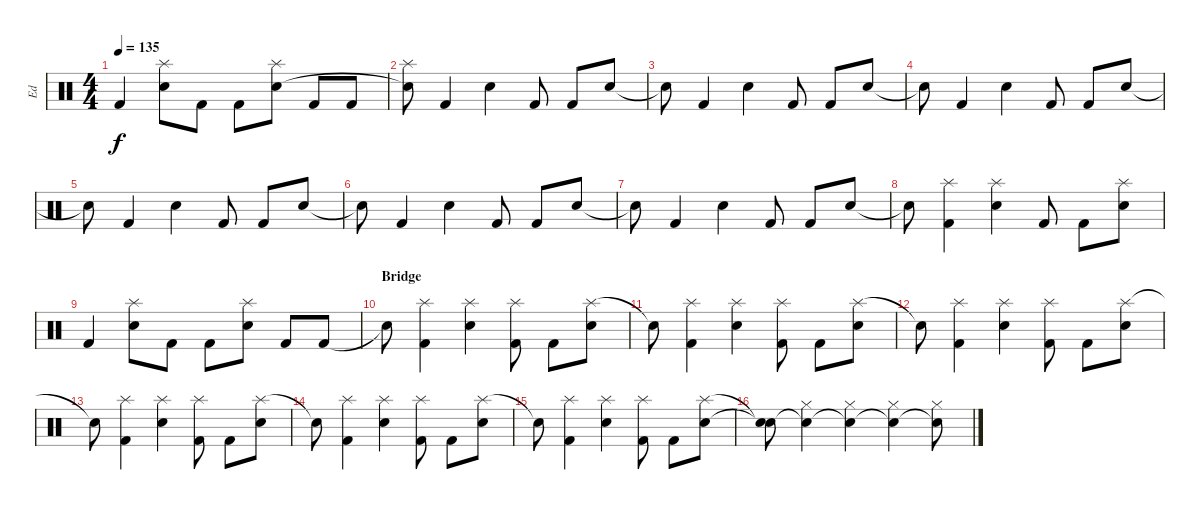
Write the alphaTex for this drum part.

\track ("Ed" "Ed") {instrument percussion}
\staff {score}
\articulation defaults
\ts (4 4)
\tempo 135
\clef neutral
\ks c "Kick (hit) 2".4{dy f}
("Splash (hit)" "Snare (hit) 2").8 "Kick (hit) 2".8 "Kick (hit) 2".8 ("Splash (hit)" "Snare (hit) 2").8 "Kick (hit) 2".8 "Kick (hit) 2".8 |
("Splash (hit)" "Snare (hit)"{t}).8 "Kick (hit) 2".4 "Snare (hit) 2".4 "Kick (hit) 2".8 "Kick (hit) 2".8 "Snare (hit) 2".8 |
"Snare (hit)"{t}.8 "Kick (hit) 2".4 "Snare (hit) 2".4 "Kick (hit) 2".8 "Kick (hit) 2".8 "Snare (hit) 2".8 |
"Snare (hit)"{t}.8 "Kick (hit) 2".4 "Snare (hit) 2".4 "Kick (hit) 2".8 "Kick (hit) 2".8 "Snare (hit) 2".8 |
"Snare (hit)"{t}.8 "Kick (hit) 2".4 "Snare (hit) 2".4 "Kick (hit) 2".8 "Kick (hit) 2".8 "Snare (hit) 2".8 |
"Snare (hit)"{t}.8 "Kick (hit) 2".4 "Snare (hit) 2".4 "Kick (hit) 2".8 "Kick (hit) 2".8 "Snare (hit) 2".8 |
"Snare (hit)"{t}.8 "Kick (hit) 2".4 "Snare (hit) 2".4 "Kick (hit) 2".8 "Kick (hit) 2".8 "Snare (hit) 2".8 |
"Snare (hit)"{t}.8 ("Splash (hit)" "Kick (hit) 2").4 ("Splash (hit)" "Snare (hit) 2").4 "Kick (hit) 2".8 "Kick (hit) 2".8 ("Splash (hit)" "Snare (hit) 2").8 |
"Kick (hit) 2".4 ("Splash (hit)" "Snare (hit) 2").8 "Kick (hit) 2".8 "Kick (hit) 2".8 ("Splash (hit)" "Snare (hit) 2").8 "Kick (hit) 2".8 "Kick (hit) 2".8 |
\section ("" "Bridge")
"Snare (hit)"{t}.8 ("Splash (hit)" "Kick (hit) 2").4 ("Splash (hit)" "Snare (hit) 2").4 ("Splash (hit)" "Kick (hit) 2").8 "Kick (hit) 2".8 ("Splash (hit)" "Snare (hit) 2").8 |
"Snare (hit)"{t}.8 ("Splash (hit)" "Kick (hit) 2").4 ("Splash (hit)" "Snare (hit) 2").4 ("Splash (hit)" "Kick (hit) 2").8 "Kick (hit) 2".8 ("Splash (hit)" "Snare (hit) 2").8 |
"Snare (hit)"{t}.8 ("Splash (hit)" "Kick (hit) 2").4 ("Splash (hit)" "Snare (hit) 2").4 ("Splash (hit)" "Kick (hit) 2").8 "Kick (hit) 2".8 ("Splash (hit)" "Snare (hit) 2").8 |
"Snare (hit)"{t}.8 ("Splash (hit)" "Kick (hit) 2").4 ("Splash (hit)" "Snare (hit) 2").4 ("Splash (hit)" "Kick (hit) 2").8 "Kick (hit) 2".8 ("Splash (hit)" "Snare (hit) 2").8 |
"Snare (hit)"{t}.8 ("Splash (hit)" "Kick (hit) 2").4 ("Splash (hit)" "Snare (hit) 2").4 ("Splash (hit)" "Kick (hit) 2").8 "Kick (hit) 2".8 ("Splash (hit)" "Snare (hit) 2").8 |
"Snare (hit)"{t}.8 ("Splash (hit)" "Kick (hit) 2").4 ("Splash (hit)" "Snare (hit) 2").4 ("Splash (hit)" "Kick (hit) 2").8 "Kick (hit) 2".8 ("Splash (hit)" "Snare (hit) 2").8 |
("Snare (hit)"{t} "Snare (hit)"{t}).8 ("Hi-Hat (closed)" "Snare (hit)"{t}).4 ("Hi-Hat (closed)" "Snare (hit)"{t}).4 ("Hi-Hat (closed)" "Snare (hit)"{t}).4 ("Hi-Hat (closed)" "Snare (hit)"{t}).8
